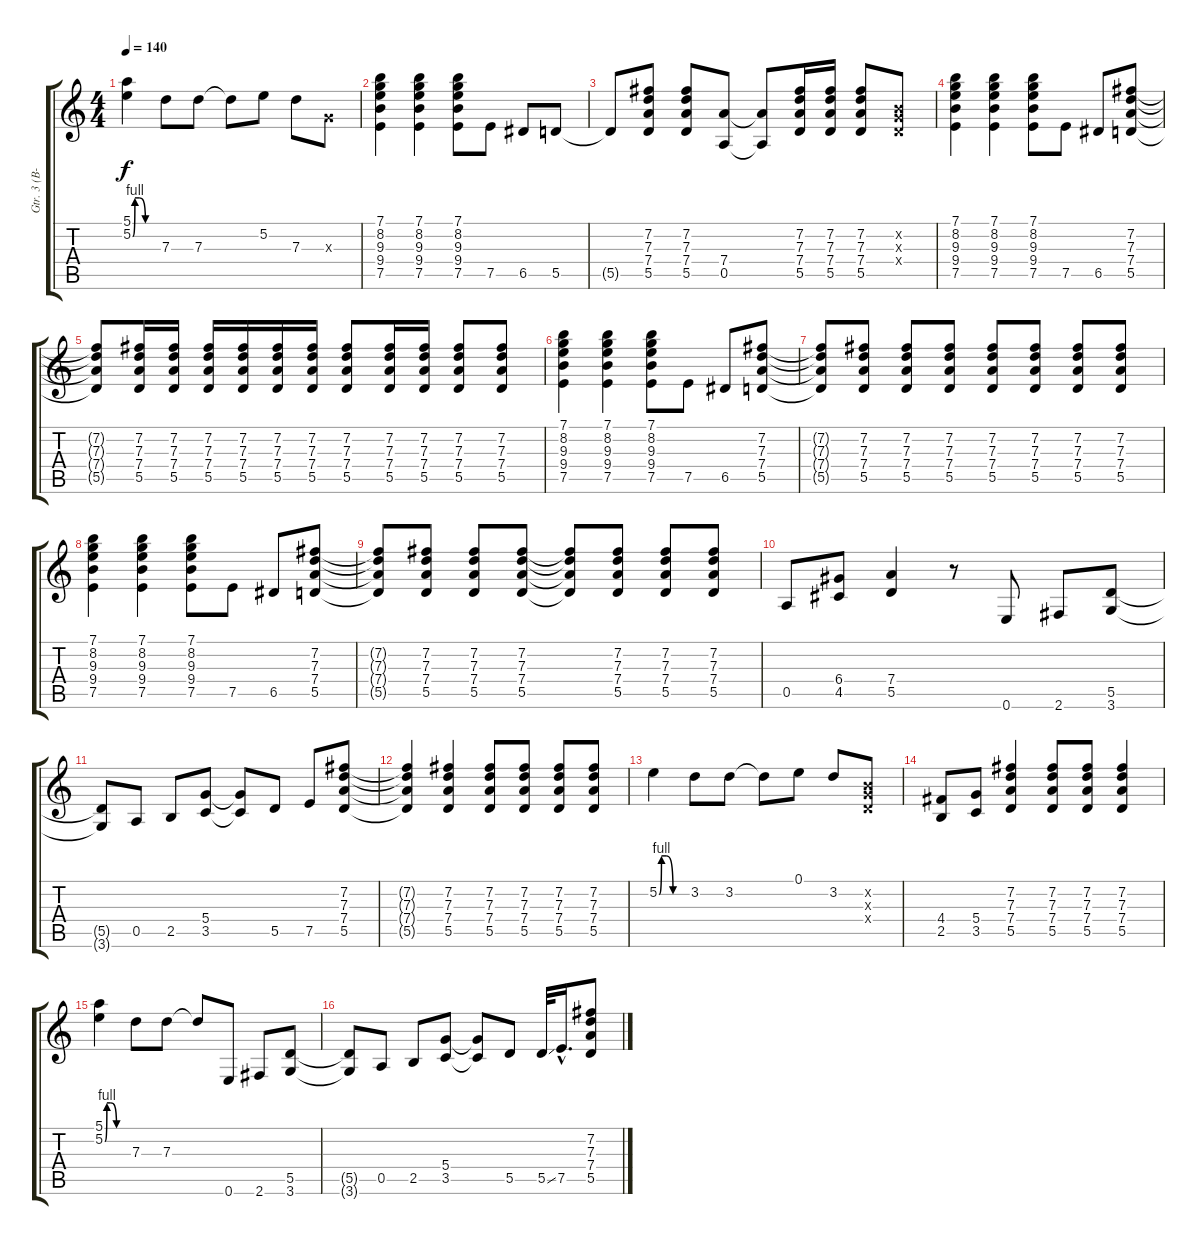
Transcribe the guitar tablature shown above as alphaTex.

\track ("Gtr. 3 (B-bender)" "Gtr. 3 (B-") {instrument distortionguitar}
\staff {score tabs}
\tuning (E4 B3 G3 D3 A2 E2) {hide}
\ts (4 4)
\tempo 140
\clef g2
\ks c
(5.1 5.2{be (custom 0 0 5 4 15 4 30 0 45 0 60 0)}).4{dy f} 7.3.8 7.3.8 7.3{t}.8 5.2.8 7.3.8 0.3{x}.8 |
(7.1 8.2 9.3 9.4 7.5).4 (7.1 8.2 9.3 9.4 7.5).4 (7.1 8.2 9.3 9.4 7.5).8 7.5.8 6.5.8 5.5.8 |
5.5{t}.8 (7.2 7.3 7.4 5.5).8 (7.2 7.3 7.4 5.5).8 (7.4 0.5).8 (7.4{t} 0.5{t}).8 (7.2 7.3 7.4 5.5).16 (7.2 7.3 7.4 5.5).16 (7.2 7.3 7.4 5.5).8 (0.2{x} 0.3{x} 0.4{x}).8 |
(7.1 8.2 9.3 9.4 7.5).4 (7.1 8.2 9.3 9.4 7.5).4 (7.1 8.2 9.3 9.4 7.5).8 7.5.8 6.5.8 (7.2 7.3 7.4 5.5).8 |
(7.2{t} 7.3{t} 7.4{t} 5.5{t}).8 (7.2 7.3 7.4 5.5).16 (7.2 7.3 7.4 5.5).16 (7.2 7.3 7.4 5.5).16 (7.2 7.3 7.4 5.5).16 (7.2 7.3 7.4 5.5).16 (7.2 7.3 7.4 5.5).16 (7.2 7.3 7.4 5.5).8 (7.2 7.3 7.4 5.5).16 (7.2 7.3 7.4 5.5).16 (7.2 7.3 7.4 5.5).8 (7.2 7.3 7.4 5.5).8 |
(7.1 8.2 9.3 9.4 7.5).4 (7.1 8.2 9.3 9.4 7.5).4 (7.1 8.2 9.3 9.4 7.5).8 7.5.8 6.5.8 (7.2 7.3 7.4 5.5).8 |
(7.2{t} 7.3{t} 7.4{t} 5.5{t}).8 (7.2 7.3 7.4 5.5).8 (7.2 7.3 7.4 5.5).8 (7.2 7.3 7.4 5.5).8 (7.2 7.3 7.4 5.5).8 (7.2 7.3 7.4 5.5).8 (7.2 7.3 7.4 5.5).8 (7.2 7.3 7.4 5.5).8 |
(7.1 8.2 9.3 9.4 7.5).4 (7.1 8.2 9.3 9.4 7.5).4 (7.1 8.2 9.3 9.4 7.5).8 7.5.8 6.5.8 (7.2 7.3 7.4 5.5).8 |
(7.2{t} 7.3{t} 7.4{t} 5.5{t}).8 (7.2 7.3 7.4 5.5).8 (7.2 7.3 7.4 5.5).8 (7.2 7.3 7.4 5.5).8 (7.2{t} 7.3{t} 7.4{t} 5.5{t}).8 (7.2 7.3 7.4 5.5).8 (7.2 7.3 7.4 5.5).8 (7.2 7.3 7.4 5.5).8 |
0.5.8 (6.4 4.5).8 (7.4 5.5).4 r.8 0.6.8 2.6.8 (5.5 3.6).8 |
(5.5{t} 3.6{t}).8 0.5.8 2.5.8 (5.4 3.5).8 (5.4{t} 3.5{t}).8 5.5.8 7.5.8 (7.2 7.3 7.4 5.5).8 |
(7.2{t} 7.3{t} 7.4{t} 5.5{t}).4 (7.2 7.3 7.4 5.5).4 (7.2 7.3 7.4 5.5).8 (7.2 7.3 7.4 5.5).8 (7.2 7.3 7.4 5.5).8 (7.2 7.3 7.4 5.5).8 |
5.2{be (custom 0 0 5 4 15 4 30 0 45 0 60 0)}.4 3.2.8 3.2.8 3.2{t}.8 0.1.8 3.2.8 (0.2{x} 0.3{x} 0.4{x}).8 |
(4.4 2.5).8 (5.4 3.5).8 (7.2 7.3 7.4 5.5).4 (7.2 7.3 7.4 5.5).8 (7.2 7.3 7.4 5.5).8 (7.2 7.3 7.4 5.5).4 |
(5.1 5.2{be (custom 0 0 5 4 15 4 30 0 45 0 60 0)}).4 7.3.8 7.3.8 7.3{t}.8 0.6.8 2.6.8 (5.5 3.6).8 |
(5.5{t} 3.6{t}).8 0.5.8 2.5.8 (5.4 3.5).8 (5.4{t} 3.5{t}).8 5.5.8 5.5{ss}.32 7.5{hac}.16{d} (7.2 7.3 7.4 5.5).8
